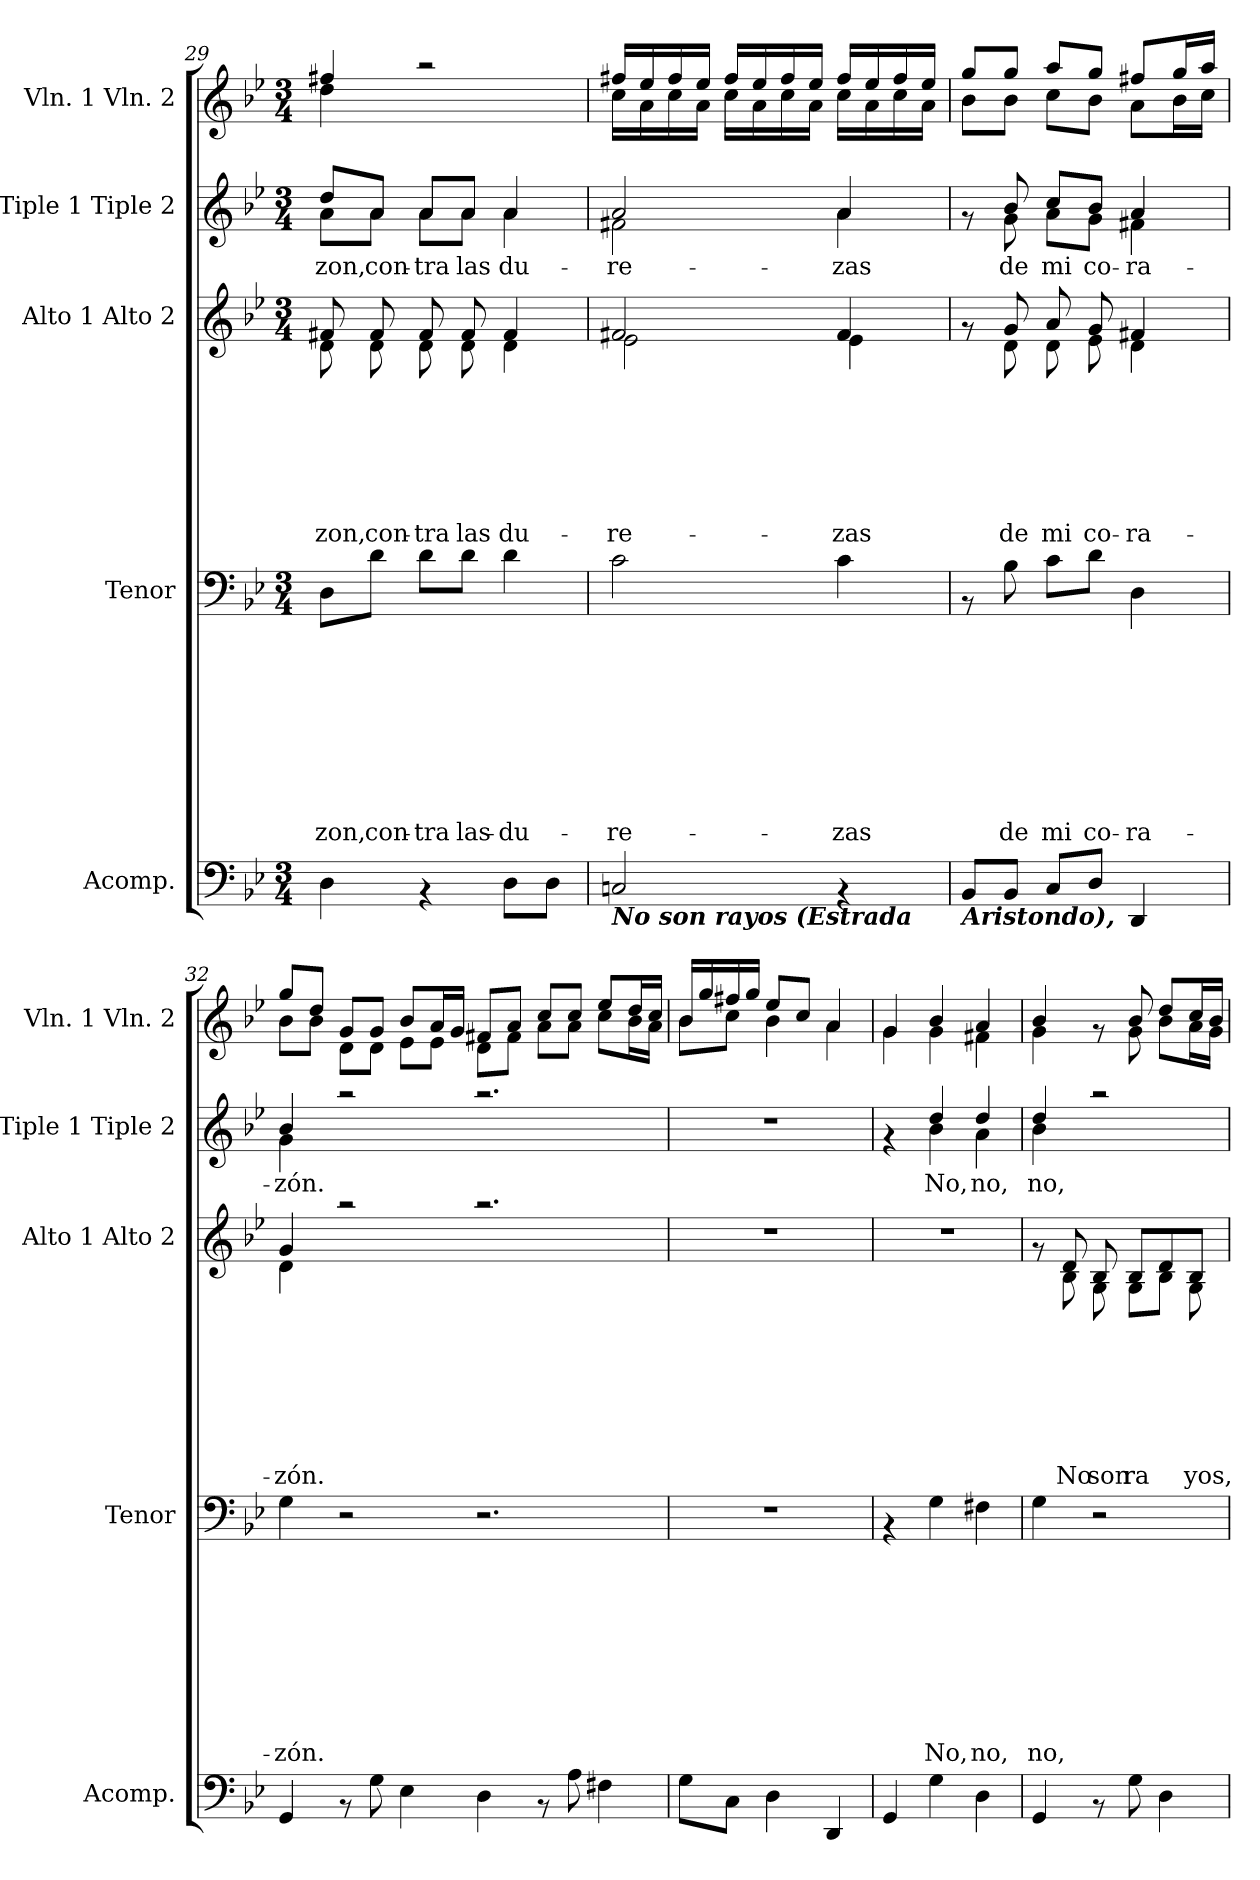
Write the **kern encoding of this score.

**kern	**kern	**text	**text	**text	**text	**text	**text	**text	**text	**text	**kern	**text	**text	**text	**text	**text	**text	**text	**kern	**text	**kern
*part5	*part4	*part4	*part4	*part4	*part4	*part4	*part4	*part4	*part4	*part4	*part3	*part3	*part3	*part3	*part3	*part3	*part3	*part3	*part2	*part2	*part1
*staff5	*staff4	*staff4	*staff4	*staff4	*staff4	*staff4	*staff4	*staff4	*staff4	*staff4	*staff3	*staff3	*staff3	*staff3	*staff3	*staff3	*staff3	*staff3	*staff2	*staff2	*staff1
*I"Acomp.	*I"Tenor	*	*	*	*	*	*	*	*	*	*I"Alto 1 Alto 2	*	*	*	*	*	*	*	*I"Tiple 1 Tiple 2	*	*I"Vln. 1 Vln. 2
*I'Acomp.	*I'Tenor	*	*	*	*	*	*	*	*	*	*I'Alto 1 Alto 2	*	*	*	*	*	*	*	*I'Tiple 1 Tiple 2	*	*I'Vln. 1 Vln. 2
*clefF4	*clefF4	*	*	*	*	*	*	*	*	*	*clefG2	*	*	*	*	*	*	*	*clefG2	*	*clefG2
*k[b-e-]	*k[b-e-]	*	*	*	*	*	*	*	*	*	*k[b-e-]	*	*	*	*	*	*	*	*k[b-e-]	*	*k[b-e-]
*B-:	*B-:	*	*	*	*	*	*	*	*	*	*B-:	*	*	*	*	*	*	*	*B-:	*	*B-:
*M3/4	*M3/4	*	*	*	*	*	*	*	*	*	*M3/4	*	*	*	*	*	*	*	*M3/4	*	*M3/4
=29	=29	=29	=29	=29	=29	=29	=29	=29	=29	=29	=29	=29	=29	=29	=29	=29	=29	=29	=29	=29	=29
!	!	!	!	!	!	!	!	!	!	!LO:LY:b	!	!	!	!	!	!	!	!LO:LY:b	!	!LO:LY:b	!
*	*	*	*	*	*	*	*	*	*	*	*^	*	*	*	*	*	*	*	*^	*	*^
4D\	8D\L	.	.	.	.	.	.	.	.	-zon,	8d\	8f#X/	.	.	.	.	.	.	-zon,	8dd/L	8a\L	-zon,	4ff#X/	4dd\
!	!	!	!	!	!	!	!	!	!	!LO:LY:b	!	!	!	!	!	!	!	!	!LO:LY:b	!	!	!LO:LY:b	!	!
.	8d\J	.	.	.	.	.	.	.	.	con-	8f#/	8d\	.	.	.	.	.	.	con-	8a/J	8a\J	con-	.	.
!	!	!	!	!	!	!	!	!	!	!LO:LY:b	!	!	!	!	!	!	!	!	!LO:LY:b	!	!	!LO:LY:b	!	!
4rAA	8d\L	.	.	.	.	.	.	.	.	-tra	8f#/	8d\	.	.	.	.	.	.	-tra	8a/L	8a\L	-tra	2raa	2ryy
!	!	!	!	!	!	!	!	!	!	!LO:LY:b	!	!	!	!	!	!	!	!	!LO:LY:b	!	!	!LO:LY:b	!	!
.	8d\J	.	.	.	.	.	.	.	.	las-	8f#/	8d\	.	.	.	.	.	.	las	8a/J	8a\J	las	.	.
!	!	!	!	!	!	!	!	!	!	!LO:LY:b	!	!	!	!	!	!	!	!	!LO:LY:b	!	!	!LO:LY:b	!	!
8D\L	4d\	.	.	.	.	.	.	.	.	-du-	4f#/	4d\	.	.	.	.	.	.	du-	4a/	4a\	du-	.	.
8D\J	.	.	.	.	.	.	.	.	.	.	.	.	.	.	.	.	.	.	.	.	.	.	.	.
=30	=30	=30	=30	=30	=30	=30	=30	=30	=30	=30	=30	=30	=30	=30	=30	=30	=30	=30	=30	=30	=30	=30	=30	=30
!LO:TX:b:Bi:t=No son rayos (Estrada	!	!	!	!	!	!	!	!	!	!	!	!	!	!	!	!	!	!	!	!	!	!	!	!
!	!	!	!	!	!	!	!	!	!	!LO:LY:b	!	!	!	!	!	!	!	!	!LO:LY:b	!	!	!LO:LY:b	!	!
2Cn/	2c\	.	.	.	.	.	.	.	.	-re-	2f#X/	2e-\	.	.	.	.	.	.	-re-	2a/	2f#X\	-re-	16ff#X/LL	16cc\LL
.	.	.	.	.	.	.	.	.	.	.	.	.	.	.	.	.	.	.	.	.	.	.	16ee-/	16a\
.	.	.	.	.	.	.	.	.	.	.	.	.	.	.	.	.	.	.	.	.	.	.	16ff#/	16cc\
.	.	.	.	.	.	.	.	.	.	.	.	.	.	.	.	.	.	.	.	.	.	.	16ee-/JJ	16a\JJ
.	.	.	.	.	.	.	.	.	.	.	.	.	.	.	.	.	.	.	.	.	.	.	16ff#/LL	16cc\LL
.	.	.	.	.	.	.	.	.	.	.	.	.	.	.	.	.	.	.	.	.	.	.	16ee-/	16a\
.	.	.	.	.	.	.	.	.	.	.	.	.	.	.	.	.	.	.	.	.	.	.	16ff#/	16cc\
.	.	.	.	.	.	.	.	.	.	.	.	.	.	.	.	.	.	.	.	.	.	.	16ee-/JJ	16a\JJ
!	!	!	!	!	!	!	!	!	!	!LO:LY:b	!	!	!	!	!	!	!	!	!LO:LY:b	!	!	!LO:LY:b	!	!
4rAA	4c\	.	.	.	.	.	.	.	.	-zas	4f#/	4e-\	.	.	.	.	.	.	-zas	4a/	4a\	-zas	16ff#/LL	16cc\LL
.	.	.	.	.	.	.	.	.	.	.	.	.	.	.	.	.	.	.	.	.	.	.	16ee-/	16a\
.	.	.	.	.	.	.	.	.	.	.	.	.	.	.	.	.	.	.	.	.	.	.	16ff#/	16cc\
.	.	.	.	.	.	.	.	.	.	.	.	.	.	.	.	.	.	.	.	.	.	.	16ee-/JJ	16a\JJ
=31	=31	=31	=31	=31	=31	=31	=31	=31	=31	=31	=31	=31	=31	=31	=31	=31	=31	=31	=31	=31	=31	=31	=31	=31
!LO:TX:b:Bi:t=Aristondo),	!	!	!	!	!	!	!	!	!	!	!	!	!	!	!	!	!	!	!	!	!	!	!	!
8BB-/L	8rAA	.	.	.	.	.	.	.	.	.	8rf	8ryy	.	.	.	.	.	.	.	8rf	8ryy	.	8gg/L	8b-\L
!	!	!	!	!	!	!	!	!	!	!LO:LY:b	!	!	!	!	!	!	!	!	!LO:LY:b	!	!	!LO:LY:b	!	!
8BB-/J	8B-\	.	.	.	.	.	.	.	.	de	8g/	8d\	.	.	.	.	.	.	de	8b-/	8g\	de	8gg/J	8b-\J
!	!	!	!	!	!	!	!	!	!	!LO:LY:b	!	!	!	!	!	!	!	!	!LO:LY:b	!	!	!LO:LY:b	!	!
8C/L	8c\L	.	.	.	.	.	.	.	.	mi	8a/	8d\	.	.	.	.	.	.	mi	8cc/L	8a\L	mi	8aa/L	8cc\L
!	!	!	!	!	!	!	!	!	!	!LO:LY:b	!	!	!	!	!	!	!	!	!LO:LY:b	!	!	!LO:LY:b	!	!
8D/J	8d\J	.	.	.	.	.	.	.	.	co-	8g/	8e-\	.	.	.	.	.	.	co-	8b-/J	8g\J	co-	8gg/J	8b-\J
!	!	!	!	!	!	!	!	!	!	!LO:LY:b	!	!	!	!	!	!	!	!	!LO:LY:b	!	!	!LO:LY:b	!	!
4DD/	4D\	.	.	.	.	.	.	.	.	-ra-	4d\	4f#X/	.	.	.	.	.	.	-ra-	4a/	4f#X\	-ra-	8ff#X/L	8a\L
.	.	.	.	.	.	.	.	.	.	.	.	.	.	.	.	.	.	.	.	.	.	.	16gg/L	16b-\L
.	.	.	.	.	.	.	.	.	.	.	.	.	.	.	.	.	.	.	.	.	.	.	16aa/JJ	16cc\JJ
!!LO:PB:g=z	!!
=32	=32	=32	=32	=32	=32	=32	=32	=32	=32	=32	=32	=32	=32	=32	=32	=32	=32	=32	=32	=32	=32	=32	=32	=32
!	!	!	!	!	!	!	!	!	!	!LO:LY:b	!	!	!	!	!	!	!	!	!LO:LY:b	!	!	!LO:LY:b	!	!
4GG/	4G\	.	.	.	.	.	.	.	.	-zón.	4g/	4d\	.	.	.	.	.	.	-zón.	4b-/	4g\	-zón.	8gg/L	8b-\L
.	.	.	.	.	.	.	.	.	.	.	.	.	.	.	.	.	.	.	.	.	.	.	8dd/J	8b-\J
8rAA	2r	.	.	.	.	.	.	.	.	.	2raa	1ryy	.	.	.	.	.	.	.	2raa	1ryy	.	8g/L	8d\L
8G\	.	.	.	.	.	.	.	.	.	.	.	.	.	.	.	.	.	.	.	.	.	.	8g/J	8d\J
4E-\	.	.	.	.	.	.	.	.	.	.	.	.	.	.	.	.	.	.	.	.	.	.	8b-/L	8e-\L
.	.	.	.	.	.	.	.	.	.	.	.	.	.	.	.	.	.	.	.	.	.	.	16a/L	8e-\J
.	.	.	.	.	.	.	.	.	.	.	.	.	.	.	.	.	.	.	.	.	.	.	16g/JJ	.
4D\	2.r	.	.	.	.	.	.	.	.	.	2.raa	.	.	.	.	.	.	.	.	2.raa	.	.	8f#X/L	8d\L
.	.	.	.	.	.	.	.	.	.	.	.	.	.	.	.	.	.	.	.	.	.	.	8a/J	8f#\J
8rAA	.	.	.	.	.	.	.	.	.	.	.	.	.	.	.	.	.	.	.	.	.	.	8cc/L	8a\L
8A\	.	.	.	.	.	.	.	.	.	.	.	.	.	.	.	.	.	.	.	.	.	.	8cc/J	8a\J
4F#X\	.	.	.	.	.	.	.	.	.	.	.	4ryy	.	.	.	.	.	.	.	.	4ryy	.	8ee-/L	8cc\L
.	.	.	.	.	.	.	.	.	.	.	.	.	.	.	.	.	.	.	.	.	.	.	16dd/L	16b-\L
.	.	.	.	.	.	.	.	.	.	.	.	.	.	.	.	.	.	.	.	.	.	.	16cc/JJ	16a\JJ
*	*	*	*	*	*	*	*	*	*	*	*v	*v	*	*	*	*	*	*	*	*	*	*	*	*
*	*	*	*	*	*	*	*	*	*	*	*	*	*	*	*	*	*	*	*v	*v	*	*	*
=33	=33	=33	=33	=33	=33	=33	=33	=33	=33	=33	=33	=33	=33	=33	=33	=33	=33	=33	=33	=33	=33	=33
8G\L	2.r	.	.	.	.	.	.	.	.	.	2.r	.	.	.	.	.	.	.	2.r	.	16b-/LL	8b-\L
.	.	.	.	.	.	.	.	.	.	.	.	.	.	.	.	.	.	.	.	.	16gg/	.
8C\J	.	.	.	.	.	.	.	.	.	.	.	.	.	.	.	.	.	.	.	.	16ff#X/	8cc\J
.	.	.	.	.	.	.	.	.	.	.	.	.	.	.	.	.	.	.	.	.	16gg/JJ	.
4D\	.	.	.	.	.	.	.	.	.	.	.	.	.	.	.	.	.	.	.	.	8ee-/L	4b-\
.	.	.	.	.	.	.	.	.	.	.	.	.	.	.	.	.	.	.	.	.	8cc/J	.
4DD/	.	.	.	.	.	.	.	.	.	.	.	.	.	.	.	.	.	.	.	.	4a/	4a\
=34	=34	=34	=34	=34	=34	=34	=34	=34	=34	=34	=34	=34	=34	=34	=34	=34	=34	=34	=34	=34	=34	=34
*	*	*	*	*	*	*	*	*	*	*	*	*	*	*	*	*	*	*	*^	*	*	*
4GG/	4rAA	.	.	.	.	.	.	.	.	.	2.r	.	.	.	.	.	.	.	4rf	4ryy	.	4g/	4g\
!	!	!	!	!	!	!	!	!	!	!LO:LY:b	!	!	!	!	!	!	!	!	!	!	!LO:LY:b	!	!
4G\	4G\	.	.	.	.	.	.	.	.	No,	.	.	.	.	.	.	.	.	4dd/	4b-\	No,	4b-/	4g\
!	!	!	!	!	!	!	!	!	!	!LO:LY:b	!	!	!	!	!	!	!	!	!	!	!LO:LY:b	!	!
4D\	4F#X\	.	.	.	.	.	.	.	.	no,	.	.	.	.	.	.	.	.	4dd/	4a\	no,	4a/	4f#X\
=35	=35	=35	=35	=35	=35	=35	=35	=35	=35	=35	=35	=35	=35	=35	=35	=35	=35	=35	=35	=35	=35	=35	=35
!	!	!	!	!	!	!	!	!	!	!LO:LY:b	!	!	!	!	!	!	!	!	!	!	!LO:LY:b	!	!
*	*	*	*	*	*	*	*	*	*	*	*^	*	*	*	*	*	*	*	*	*	*	*	*
4GG/	4G\	.	.	.	.	.	.	.	.	no,	8rf	8ryy	.	.	.	.	.	.	.	4dd/	4b-\	no,	4b-/	4g\
!	!	!	!	!	!	!	!	!	!	!	!	!	!	!	!	!	!	!	!LO:LY:b	!	!	!	!	!
.	.	.	.	.	.	.	.	.	.	.	8d/	8B-\	.	.	.	.	.	.	No	.	.	.	.	.
!	!	!	!	!	!	!	!	!	!	!	!	!	!	!	!	!	!	!	!LO:LY:b	!	!	!	!	!
8rAA	2r	.	.	.	.	.	.	.	.	.	8B-/	8G\	.	.	.	.	.	.	son	2raa	2ryy	.	8rf	8ryy
!	!	!	!	!	!	!	!	!	!	!	!	!	!	!	!	!	!	!	!LO:LY:b	!	!	!	!	!
8G\	.	.	.	.	.	.	.	.	.	.	8B-/L	8G\L	.	.	.	.	.	.	ra	.	.	.	8b-/	8g\
4D\	.	.	.	.	.	.	.	.	.	.	8d/	8B-\J	.	.	.	.	.	.	.	.	.	.	8dd/L	8b-\L
!	!	!	!	!	!	!	!	!	!	!	!	!	!	!	!	!	!	!	!LO:LY:b	!	!	!	!	!
.	.	.	.	.	.	.	.	.	.	.	8B-/J	8G\	.	.	.	.	.	.	yos,	.	.	.	16cc/L	16a\L
.	.	.	.	.	.	.	.	.	.	.	.	.	.	.	.	.	.	.	.	.	.	.	16b-/JJ	16g\JJ
*	*	*	*	*	*	*	*	*	*	*	*v	*v	*	*	*	*	*	*	*	*	*	*	*v	*v
*	*	*	*	*	*	*	*	*	*	*	*	*	*	*	*	*	*	*	*v	*v	*	*
=	=	=	=	=	=	=	=	=	=	=	=	=	=	=	=	=	=	=	=	=	=
*-	*-	*-	*-	*-	*-	*-	*-	*-	*-	*-	*-	*-	*-	*-	*-	*-	*-	*-	*-	*-	*-
